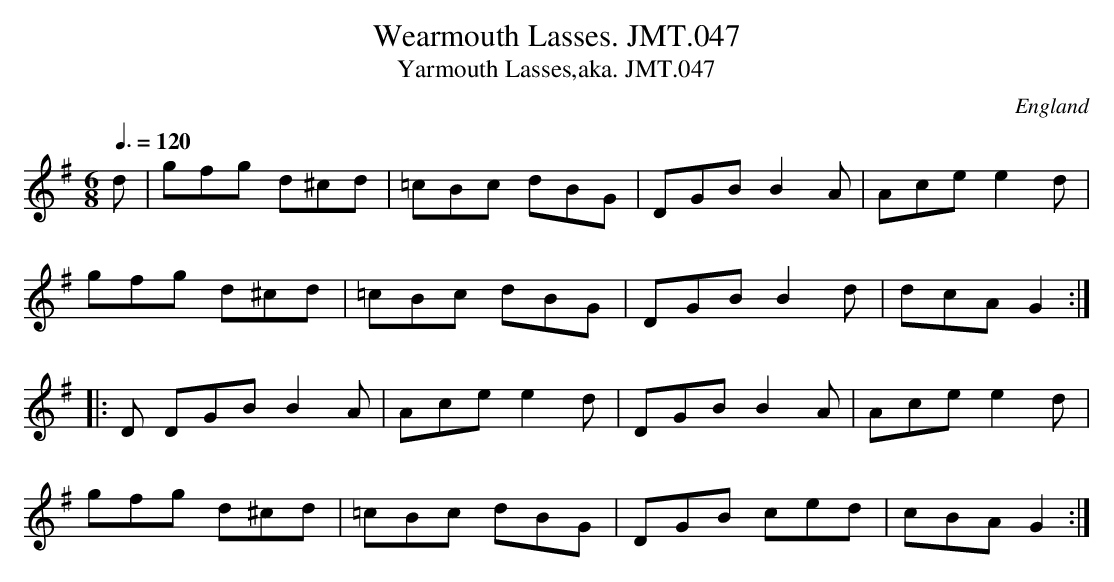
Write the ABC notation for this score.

X:1
T:Wearmouth Lasses. JMT.047
T:Yarmouth Lasses,aka. JMT.047
L:1/8
M:6/8
O:England
Q:3/8=120
K:G
d|gfg d^cd|=cBc dBG|DGBB2A|Acee2d|!
gfg d^cd|=cBc dBG|DGBB2d|dcAG2:|!
|:D DGBB2A|Acee2d|DGBB2A|Acee2d|!
gfg d^cd|=cBc dBG|DGB ced|cBAG2:|
